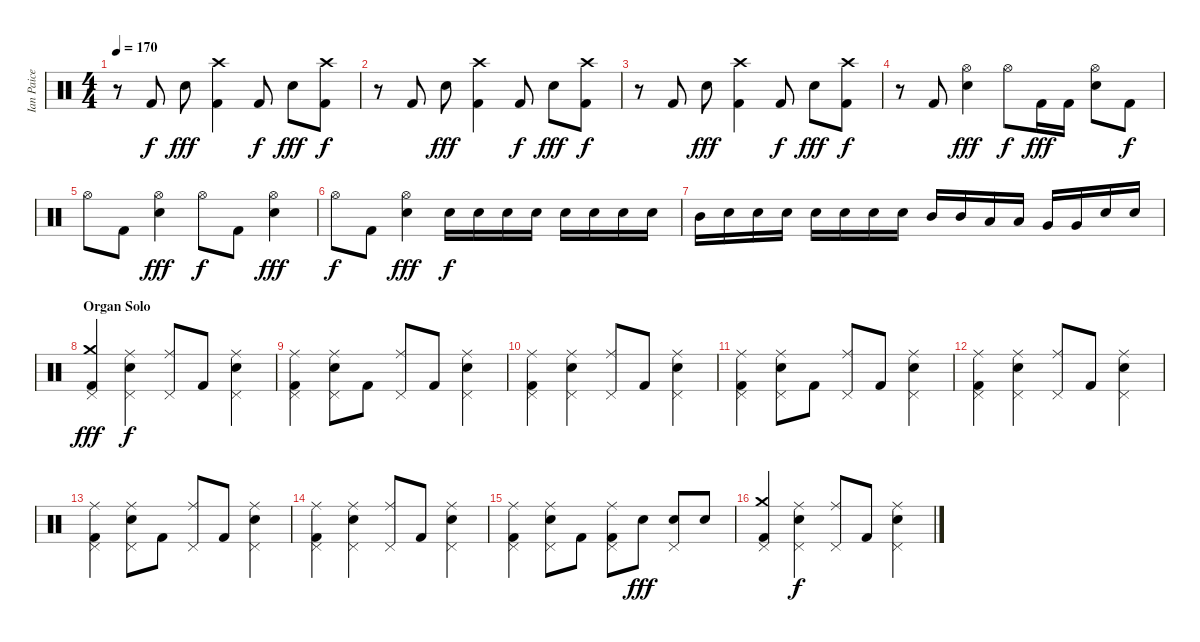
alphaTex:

\track ("Ian Paice" "Ian Paice") {instrument percussion}
\staff {score}
\articulation defaults
\ts (4 4)
\tempo 170
\clef neutral
\ks c
r.8{dy f} "Kick (hit) 2".8 "Electric Snare (hit)".8{dy fff} ("Crash high (hit)" "Kick (hit) 2").4 "Kick (hit) 2".8{dy f} "Electric Snare (hit)".8{dy fff} ("Crash high (hit)" "Kick (hit) 2").8{dy f} |
r.8 "Kick (hit) 2".8 "Electric Snare (hit)".8{dy fff} ("Crash high (hit)" "Kick (hit) 2").4 "Kick (hit) 2".8{dy f} "Electric Snare (hit)".8{dy fff} ("Crash high (hit)" "Kick (hit) 2").8{dy f} |
r.8 "Kick (hit) 2".8 "Electric Snare (hit)".8{dy fff} ("Crash high (hit)" "Kick (hit) 2").4 "Kick (hit) 2".8{dy f} "Electric Snare (hit)".8{dy fff} ("Crash high (hit)" "Kick (hit) 2").8{dy f} |
r.8 "Kick (hit) 2".8 ("Hi-Hat (open)" "Electric Snare (hit)").4{dy fff} "Hi-Hat (open)".8{dy f} "Kick (hit) 2".16{dy fff} "Kick (hit) 2".16 ("Hi-Hat (open)" "Electric Snare (hit)").8 "Kick (hit) 2".8{dy f} |
"Hi-Hat (open)".8 "Kick (hit) 2".8 ("Hi-Hat (open)" "Electric Snare (hit)").4{dy fff} "Hi-Hat (open)".8{dy f} "Kick (hit) 2".8 ("Hi-Hat (open)" "Electric Snare (hit)").4{dy fff} |
"Hi-Hat (open)".8{dy f} "Kick (hit) 2".8 ("Hi-Hat (open)" "Electric Snare (hit)").4{dy fff} "Electric Snare (hit)".16{dy f} "Electric Snare (hit)".16 "Electric Snare (hit)".16 "Electric Snare (hit)".16 "Electric Snare (hit)".16 "Electric Snare (hit)".16 "Electric Snare (hit)".16 "Electric Snare (hit)".16 |
"Mid Tom (hit)".16 "Electric Snare (hit)".16 "Electric Snare (hit)".16 "Electric Snare (hit)".16 "Electric Snare (hit)".16 "Electric Snare (hit)".16 "Electric Snare (hit)".16 "Electric Snare (hit)".16 "Mid Tom (hit)".16 "Mid Tom (hit)".16 "Low Tom (hit)".16 "Low Tom (hit)".16 "Very Low Tom (hit)".16 "Very Low Tom (hit)".16 "Electric Snare (hit)".16 "Electric Snare (hit)".16 |
\section ("" "Organ Solo")
("Crash medium (hit)" "Pedal Hi-Hat (hit)" "Kick (hit) 2").4{dy fff} ("Ride (middle)" "Pedal Hi-Hat (hit)" "Electric Snare (hit)").4{dy f} ("Ride (middle)" "Pedal Hi-Hat (hit)").8 "Kick (hit) 2".8 ("Ride (middle)" "Pedal Hi-Hat (hit)" "Electric Snare (hit)").4 |
("Ride (middle)" "Pedal Hi-Hat (hit)" "Kick (hit) 2").4 ("Ride (middle)" "Pedal Hi-Hat (hit)" "Electric Snare (hit)").8 "Kick (hit) 2".8 ("Ride (middle)" "Pedal Hi-Hat (hit)").8 "Kick (hit) 2".8 ("Ride (middle)" "Pedal Hi-Hat (hit)" "Electric Snare (hit)").4 |
("Ride (middle)" "Pedal Hi-Hat (hit)" "Kick (hit) 2").4 ("Ride (middle)" "Pedal Hi-Hat (hit)" "Electric Snare (hit)").4 ("Ride (middle)" "Pedal Hi-Hat (hit)").8 "Kick (hit) 2".8 ("Ride (middle)" "Pedal Hi-Hat (hit)" "Electric Snare (hit)").4 |
("Ride (middle)" "Pedal Hi-Hat (hit)" "Kick (hit) 2").4 ("Ride (middle)" "Pedal Hi-Hat (hit)" "Electric Snare (hit)").8 "Kick (hit) 2".8 ("Ride (middle)" "Pedal Hi-Hat (hit)").8 "Kick (hit) 2".8 ("Ride (middle)" "Pedal Hi-Hat (hit)" "Electric Snare (hit)").4 |
("Ride (middle)" "Pedal Hi-Hat (hit)" "Kick (hit) 2").4 ("Ride (middle)" "Pedal Hi-Hat (hit)" "Electric Snare (hit)").4 ("Ride (middle)" "Pedal Hi-Hat (hit)").8 "Kick (hit) 2".8 ("Ride (middle)" "Pedal Hi-Hat (hit)" "Electric Snare (hit)").4 |
("Ride (middle)" "Pedal Hi-Hat (hit)" "Kick (hit) 2").4 ("Ride (middle)" "Pedal Hi-Hat (hit)" "Electric Snare (hit)").8 "Kick (hit) 2".8 ("Ride (middle)" "Pedal Hi-Hat (hit)").8 "Kick (hit) 2".8 ("Ride (middle)" "Pedal Hi-Hat (hit)" "Electric Snare (hit)").4 |
("Ride (middle)" "Pedal Hi-Hat (hit)" "Kick (hit) 2").4 ("Ride (middle)" "Pedal Hi-Hat (hit)" "Electric Snare (hit)").4 ("Ride (middle)" "Pedal Hi-Hat (hit)").8 "Kick (hit) 2".8 ("Ride (middle)" "Pedal Hi-Hat (hit)" "Electric Snare (hit)").4 |
("Ride (middle)" "Pedal Hi-Hat (hit)" "Kick (hit) 2").4 ("Ride (middle)" "Pedal Hi-Hat (hit)" "Electric Snare (hit)").8 "Kick (hit) 2".8 ("Ride (middle)" "Pedal Hi-Hat (hit)" "Kick (hit) 2").8 "Electric Snare (hit)".8{dy fff} ("Pedal Hi-Hat (hit)" "Electric Snare (hit)").8 "Electric Snare (hit)".8 |
("Crash medium (hit)" "Pedal Hi-Hat (hit)" "Kick (hit) 2").4 ("Ride (middle)" "Pedal Hi-Hat (hit)" "Electric Snare (hit)").4{dy f} ("Ride (middle)" "Pedal Hi-Hat (hit)").8 "Kick (hit) 2".8 ("Ride (middle)" "Pedal Hi-Hat (hit)" "Electric Snare (hit)").4
